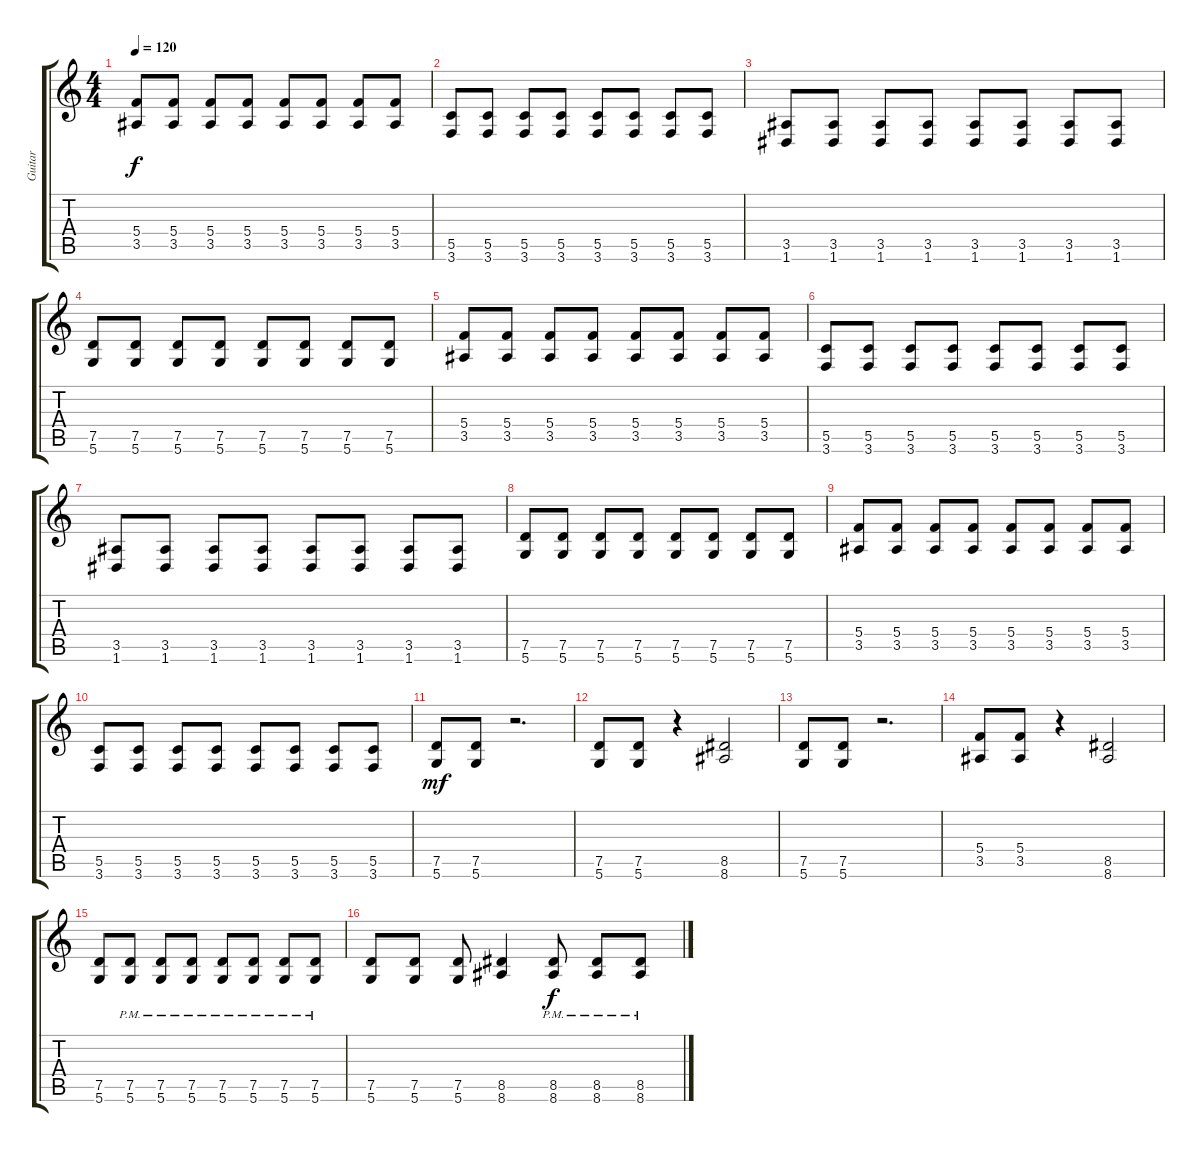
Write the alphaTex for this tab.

\track ("Guitar" "Guitar") {instrument distortionguitar}
\staff {score tabs}
\tuning (D4 A3 F3 C3 G2 D2) {hide}
\ts (4 4)
\tempo 120
\clef g2
\ks c
(5.4 3.5).8{dy f} (5.4 3.5).8 (5.4 3.5).8 (5.4 3.5).8 (5.4 3.5).8 (5.4 3.5).8 (5.4 3.5).8 (5.4 3.5).8 |
(5.5 3.6).8 (5.5 3.6).8 (5.5 3.6).8 (5.5 3.6).8 (5.5 3.6).8 (5.5 3.6).8 (5.5 3.6).8 (5.5 3.6).8 |
(3.5 1.6).8 (3.5 1.6).8 (3.5 1.6).8 (3.5 1.6).8 (3.5 1.6).8 (3.5 1.6).8 (3.5 1.6).8 (3.5 1.6).8 |
(7.5 5.6).8 (7.5 5.6).8 (7.5 5.6).8 (7.5 5.6).8 (7.5 5.6).8 (7.5 5.6).8 (7.5 5.6).8 (7.5 5.6).8 |
(5.4 3.5).8 (5.4 3.5).8 (5.4 3.5).8 (5.4 3.5).8 (5.4 3.5).8 (5.4 3.5).8 (5.4 3.5).8 (5.4 3.5).8 |
(5.5 3.6).8 (5.5 3.6).8 (5.5 3.6).8 (5.5 3.6).8 (5.5 3.6).8 (5.5 3.6).8 (5.5 3.6).8 (5.5 3.6).8 |
(3.5 1.6).8 (3.5 1.6).8 (3.5 1.6).8 (3.5 1.6).8 (3.5 1.6).8 (3.5 1.6).8 (3.5 1.6).8 (3.5 1.6).8 |
(7.5 5.6).8 (7.5 5.6).8 (7.5 5.6).8 (7.5 5.6).8 (7.5 5.6).8 (7.5 5.6).8 (7.5 5.6).8 (7.5 5.6).8 |
(5.4 3.5).8 (5.4 3.5).8 (5.4 3.5).8 (5.4 3.5).8 (5.4 3.5).8 (5.4 3.5).8 (5.4 3.5).8 (5.4 3.5).8 |
(5.5 3.6).8 (5.5 3.6).8 (5.5 3.6).8 (5.5 3.6).8 (5.5 3.6).8 (5.5 3.6).8 (5.5 3.6).8 (5.5 3.6).8 |
(7.5 5.6).8{dy mf} (7.5 5.6).8 r.2{d} |
(7.5 5.6).8 (7.5 5.6).8 r.4 (8.5 8.6).2 |
(7.5 5.6).8 (7.5 5.6).8 r.2{d} |
(5.4 3.5).8 (5.4 3.5).8 r.4 (8.5 8.6).2 |
(7.5 5.6).8 (7.5{pm} 5.6{pm}).8 (7.5{pm} 5.6{pm}).8 (7.5{pm} 5.6{pm}).8 (7.5{pm} 5.6{pm}).8 (7.5{pm} 5.6{pm}).8 (7.5{pm} 5.6{pm}).8 (7.5{pm} 5.6{pm}).8 |
(7.5 5.6).8 (7.5 5.6).8 (7.5 5.6).8 (8.5 8.6).4 (8.5{pm} 8.6{pm}).8{dy f} (8.5{pm} 8.6{pm}).8 (8.5{pm} 8.6{pm}).8
